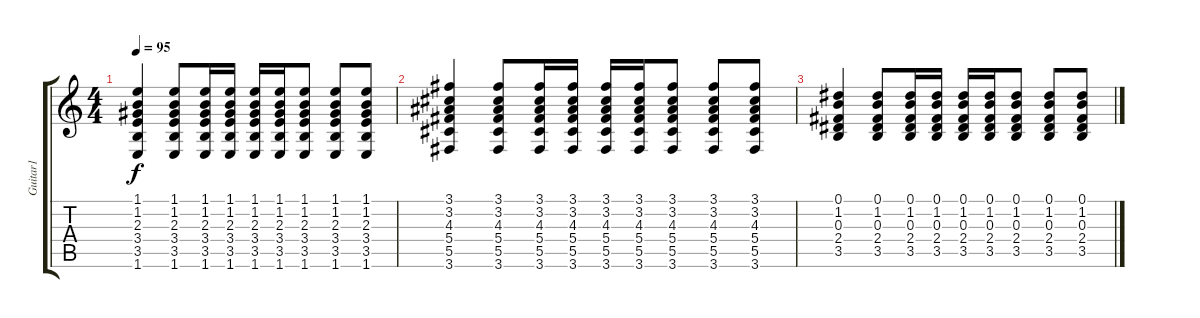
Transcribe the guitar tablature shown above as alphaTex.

\track ("Guitar1" "Guitar1") {instrument acousticguitarsteel}
\staff {score tabs}
\tuning (Eb4 Bb3 Gb3 Db3 Ab2 Eb2) {hide}
\ts (4 4)
\tempo 95
\clef g2
\ks c
(1.1 1.2 2.3 3.4 3.5 1.6).4{dy f} (1.1 1.2 2.3 3.4 3.5 1.6).8 (1.1 1.2 2.3 3.4 3.5 1.6).16 (1.1 1.2 2.3 3.4 3.5 1.6).16 (1.1 1.2 2.3 3.4 3.5 1.6).16 (1.1 1.2 2.3 3.4 3.5 1.6).16 (1.1 1.2 2.3 3.4 3.5 1.6).8 (1.1 1.2 2.3 3.4 3.5 1.6).8 (1.1 1.2 2.3 3.4 3.5 1.6).8 |
(3.1 3.2 4.3 5.4 5.5 3.6).4 (3.1 3.2 4.3 5.4 5.5 3.6).8 (3.1 3.2 4.3 5.4 5.5 3.6).16 (3.1 3.2 4.3 5.4 5.5 3.6).16 (3.1 3.2 4.3 5.4 5.5 3.6).16 (3.1 3.2 4.3 5.4 5.5 3.6).16 (3.1 3.2 4.3 5.4 5.5 3.6).8 (3.1 3.2 4.3 5.4 5.5 3.6).8 (3.1 3.2 4.3 5.4 5.5 3.6).8 |
(0.1 1.2 0.3 2.4 3.5).4 (0.1 1.2 0.3 2.4 3.5).8 (0.1 1.2 0.3 2.4 3.5).16 (0.1 1.2 0.3 2.4 3.5).16 (0.1 1.2 0.3 2.4 3.5).16 (0.1 1.2 0.3 2.4 3.5).16 (0.1 1.2 0.3 2.4 3.5).8 (0.1 1.2 0.3 2.4 3.5).8 (0.1 1.2 0.3 2.4 3.5).8
